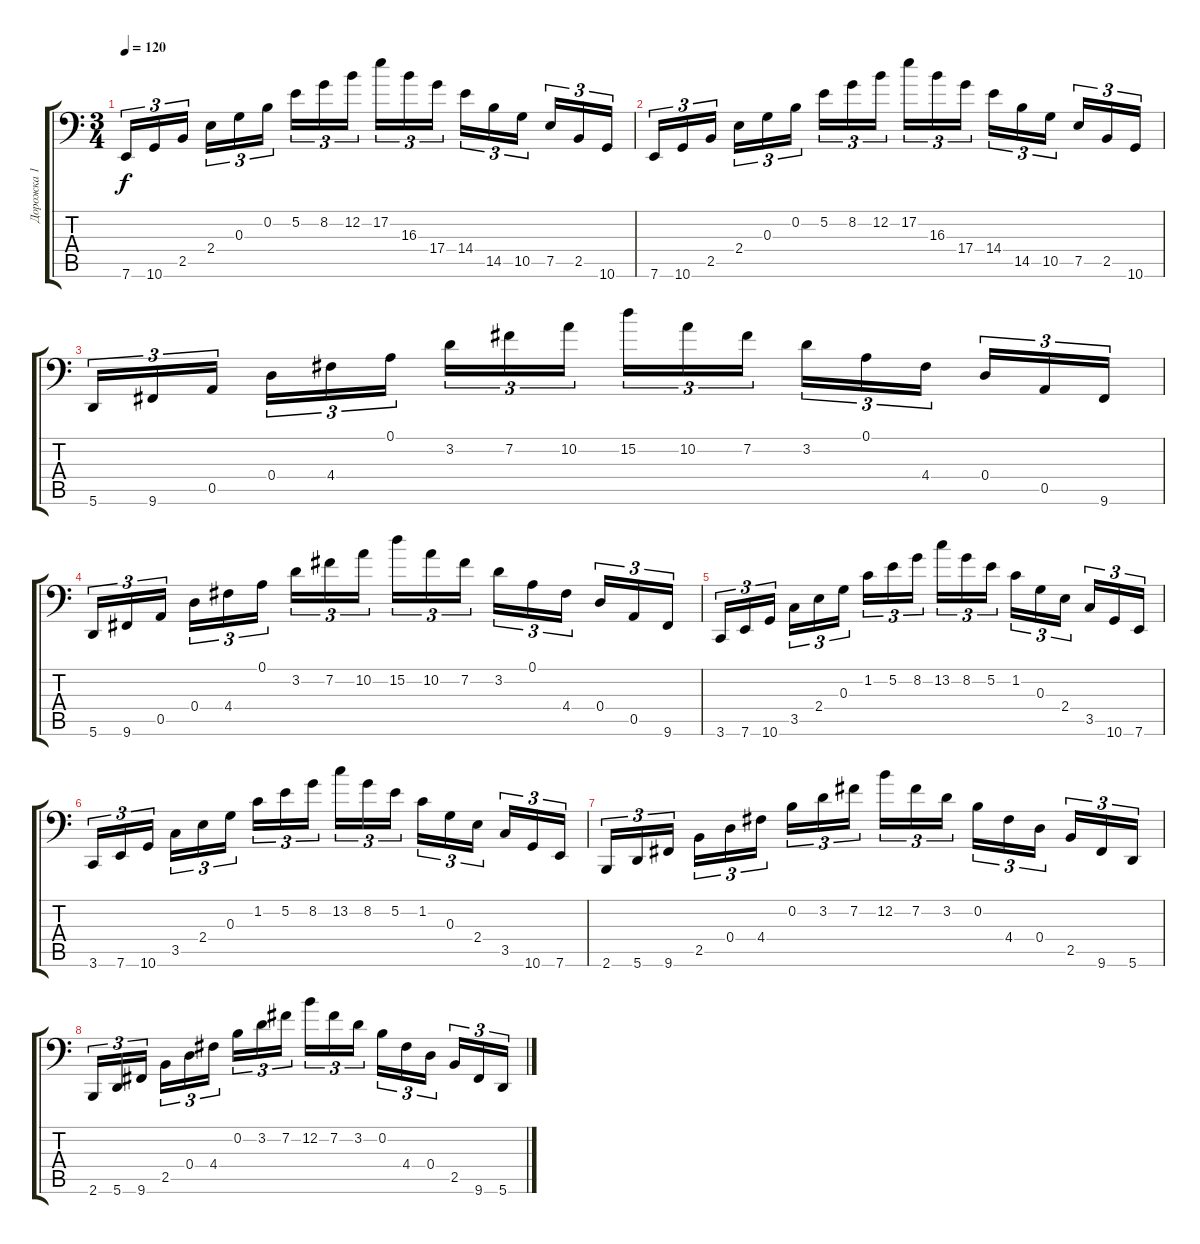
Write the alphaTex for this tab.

\track ("Дорожка 1" "Дорожка 1") {instrument electricgrandpiano}
\staff {score tabs}
\tuning (A3 B3 G3 D3 A2 A1) {hide}
\ts (3 4)
\tempo 120
\clef f4
\ks c
7.6.16{tu (3 2) dy f} 10.6.16{tu (3 2)} 2.5.16{tu (3 2) beam splitsecondary} 2.4.16{tu (3 2)} 0.3.16{tu (3 2)} 0.2.16{tu (3 2)} 5.2.16{tu (3 2)} 8.2.16{tu (3 2)} 12.2.16{tu (3 2) beam splitsecondary} 17.2.16{tu (3 2)} 16.3.16{tu (3 2)} 17.4.16{tu (3 2)} 14.4.16{tu (3 2)} 14.5.16{tu (3 2)} 10.5.16{tu (3 2) beam splitsecondary} 7.5.16{tu (3 2)} 2.5.16{tu (3 2)} 10.6.16{tu (3 2)} |
7.6.16{tu (3 2)} 10.6.16{tu (3 2)} 2.5.16{tu (3 2) beam splitsecondary} 2.4.16{tu (3 2)} 0.3.16{tu (3 2)} 0.2.16{tu (3 2)} 5.2.16{tu (3 2)} 8.2.16{tu (3 2)} 12.2.16{tu (3 2) beam splitsecondary} 17.2.16{tu (3 2)} 16.3.16{tu (3 2)} 17.4.16{tu (3 2)} 14.4.16{tu (3 2)} 14.5.16{tu (3 2)} 10.5.16{tu (3 2) beam splitsecondary} 7.5.16{tu (3 2)} 2.5.16{tu (3 2)} 10.6.16{tu (3 2)} |
5.6.16{tu (3 2)} 9.6.16{tu (3 2)} 0.5.16{tu (3 2) beam splitsecondary} 0.4.16{tu (3 2)} 4.4.16{tu (3 2)} 0.1.16{tu (3 2)} 3.2.16{tu (3 2)} 7.2.16{tu (3 2)} 10.2.16{tu (3 2) beam splitsecondary} 15.2.16{tu (3 2)} 10.2.16{tu (3 2)} 7.2.16{tu (3 2)} 3.2.16{tu (3 2)} 0.1.16{tu (3 2)} 4.4.16{tu (3 2) beam splitsecondary} 0.4.16{tu (3 2)} 0.5.16{tu (3 2)} 9.6.16{tu (3 2)} |
5.6.16{tu (3 2)} 9.6.16{tu (3 2)} 0.5.16{tu (3 2) beam splitsecondary} 0.4.16{tu (3 2)} 4.4.16{tu (3 2)} 0.1.16{tu (3 2)} 3.2.16{tu (3 2)} 7.2.16{tu (3 2)} 10.2.16{tu (3 2) beam splitsecondary} 15.2.16{tu (3 2)} 10.2.16{tu (3 2)} 7.2.16{tu (3 2)} 3.2.16{tu (3 2)} 0.1.16{tu (3 2)} 4.4.16{tu (3 2) beam splitsecondary} 0.4.16{tu (3 2)} 0.5.16{tu (3 2)} 9.6.16{tu (3 2)} |
3.6.16{tu (3 2)} 7.6.16{tu (3 2)} 10.6.16{tu (3 2) beam splitsecondary} 3.5.16{tu (3 2)} 2.4.16{tu (3 2)} 0.3.16{tu (3 2)} 1.2.16{tu (3 2)} 5.2.16{tu (3 2)} 8.2.16{tu (3 2) beam splitsecondary} 13.2.16{tu (3 2)} 8.2.16{tu (3 2)} 5.2.16{tu (3 2)} 1.2.16{tu (3 2)} 0.3.16{tu (3 2)} 2.4.16{tu (3 2) beam splitsecondary} 3.5.16{tu (3 2)} 10.6.16{tu (3 2)} 7.6.16{tu (3 2)} |
3.6.16{tu (3 2)} 7.6.16{tu (3 2)} 10.6.16{tu (3 2) beam splitsecondary} 3.5.16{tu (3 2)} 2.4.16{tu (3 2)} 0.3.16{tu (3 2)} 1.2.16{tu (3 2)} 5.2.16{tu (3 2)} 8.2.16{tu (3 2) beam splitsecondary} 13.2.16{tu (3 2)} 8.2.16{tu (3 2)} 5.2.16{tu (3 2)} 1.2.16{tu (3 2)} 0.3.16{tu (3 2)} 2.4.16{tu (3 2) beam splitsecondary} 3.5.16{tu (3 2)} 10.6.16{tu (3 2)} 7.6.16{tu (3 2)} |
2.6.16{tu (3 2)} 5.6.16{tu (3 2)} 9.6.16{tu (3 2) beam splitsecondary} 2.5.16{tu (3 2)} 0.4.16{tu (3 2)} 4.4.16{tu (3 2)} 0.2.16{tu (3 2)} 3.2.16{tu (3 2)} 7.2.16{tu (3 2) beam splitsecondary} 12.2.16{tu (3 2)} 7.2.16{tu (3 2)} 3.2.16{tu (3 2)} 0.2.16{tu (3 2)} 4.4.16{tu (3 2)} 0.4.16{tu (3 2) beam splitsecondary} 2.5.16{tu (3 2)} 9.6.16{tu (3 2)} 5.6.16{tu (3 2)} |
2.6.16{tu (3 2)} 5.6.16{tu (3 2)} 9.6.16{tu (3 2) beam splitsecondary} 2.5.16{tu (3 2)} 0.4.16{tu (3 2)} 4.4.16{tu (3 2)} 0.2.16{tu (3 2)} 3.2.16{tu (3 2)} 7.2.16{tu (3 2) beam splitsecondary} 12.2.16{tu (3 2)} 7.2.16{tu (3 2)} 3.2.16{tu (3 2)} 0.2.16{tu (3 2)} 4.4.16{tu (3 2)} 0.4.16{tu (3 2) beam splitsecondary} 2.5.16{tu (3 2)} 9.6.16{tu (3 2)} 5.6.16{tu (3 2)}
